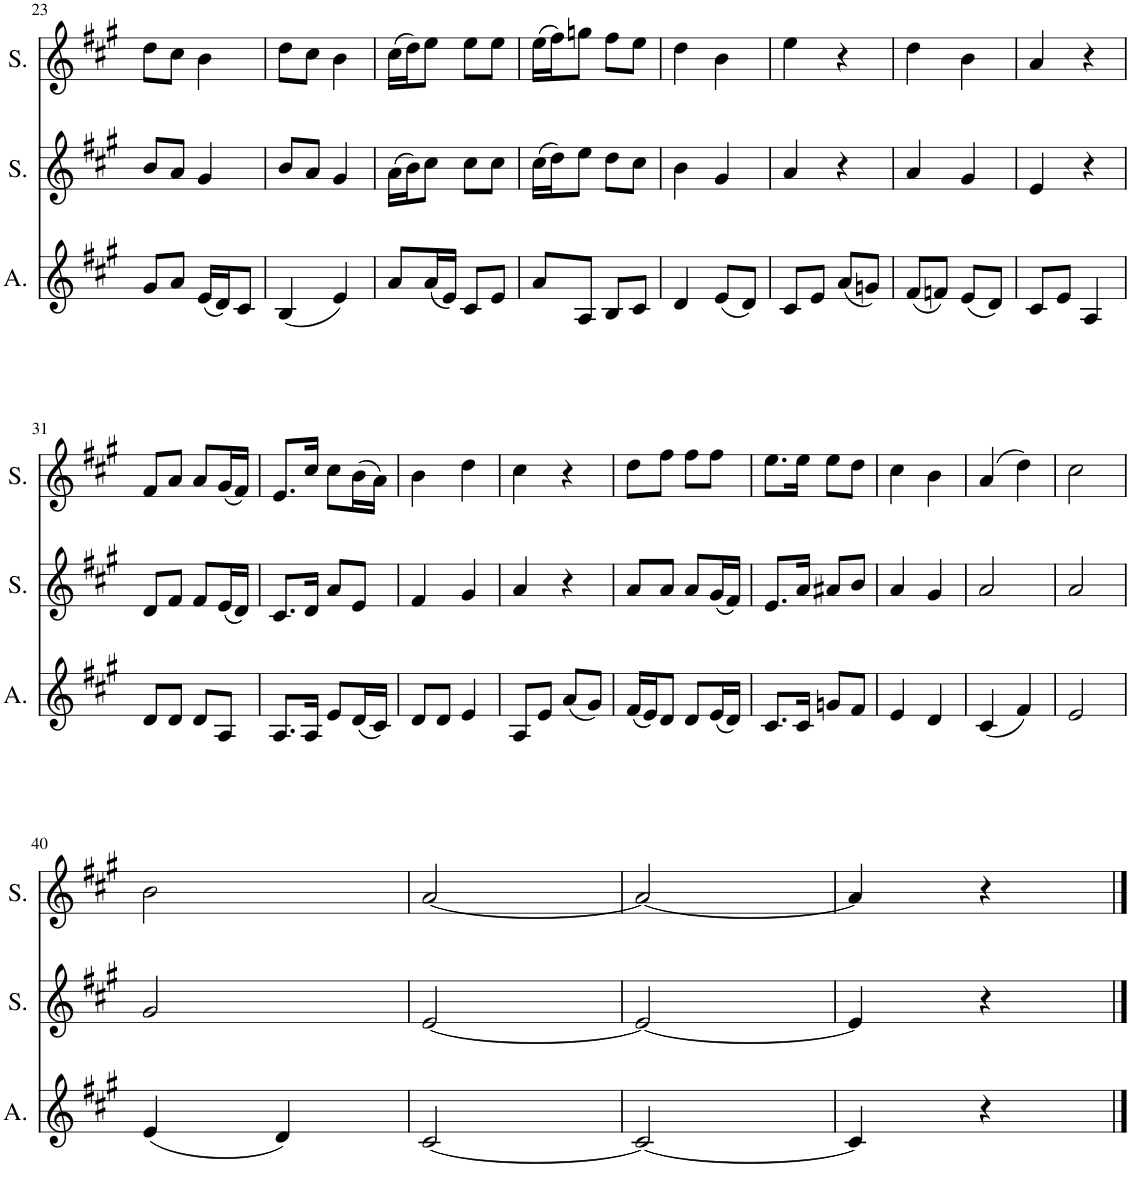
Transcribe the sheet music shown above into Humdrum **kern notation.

**kern	**kern	**kern
*part3	*part2	*part1
*staff3	*staff2	*staff1
*I"Alt	*I"Sopran	*I"Sopran
*I'A.	*I'S.	*I'S.
!!LO:PB:g=z
*clefG2	*clefG2	*clefG2
*k[f#c#g#]	*k[f#c#g#]	*k[f#c#g#]
*M2/4	*M2/4	*M2/4
=23	=23	=23
8g#/L	8b/L	8dd\L
8a/J	8a/J	8cc#\J
(16e/LL	4g#/	4b\
16d/J)	.	.
8c#/J	.	.
=24	=24	=24
(4B/	8b/L	8dd\L
.	8a/J	8cc#\J
4e/)	4g#/	4b\
=25	=25	=25
8a/L	(16a\LL	(16cc#\LL
.	16b\J)	16dd\J)
(16a/L	8cc#\J	8ee\J
16e/JJ)	.	.
8c#/L	8cc#\L	8ee\L
8e/J	8cc#\J	8ee\J
=26	=26	=26
8a/L	(16cc#\LL	(16ee\LL
.	16dd\J)	16ff#\J)
8A/J	8ee\J	8ggn\J
8B/L	8dd\L	8ff#\L
8c#/J	8cc#\J	8ee\J
=27	=27	=27
4d/	4b\	4dd\
(8e/L	4g#/	4b\
8d/J)	.	.
=28	=28	=28
8c#/L	4a/	4ee\
8e/J	.	.
(8a/L	4r	4r
8gn/J)	.	.
=29	=29	=29
(8f#/L	4a/	4dd\
8fn/J)	.	.
(8e/L	4g#/	4b\
8d/J)	.	.
=30	=30	=30
8c#/L	4e/	4a/
8e/J	.	.
4A/	4r	4r
!!LO:LB:g=z
=31	=31	=31
8d/L	8d/L	8f#/L
8d/J	8f#/J	8a/J
8d/L	8f#/L	8a/L
8A/J	(16e/L	(16g#/L
.	16d/JJ)	16f#/JJ)
=32	=32	=32
8.A/L	8.c#/L	8.e/L
16A/Jk	16d/Jk	16cc#/Jk
8e/L	8a/L	8cc#\L
(16d/L	8e/J	(16b\L
16c#/JJ)	.	16a\JJ)
=33	=33	=33
8d/L	4f#/	4b\
8d/J	.	.
4e/	4g#/	4dd\
=34	=34	=34
8A/L	4a/	4cc#\
8e/J	.	.
(8a/L	4r	4r
8g#/J)	.	.
=35	=35	=35
(16f#/LL	8a/L	8dd\L
16e/J)	.	.
8d/J	8a/J	8ff#\J
8d/L	8a/L	8ff#\L
(16e/L	(16g#/L	8ff#\J
16d/JJ)	16f#/JJ)	.
=36	=36	=36
8.c#/L	8.e/L	8.ee\L
16c#/Jk	16a/Jk	16ee\Jk
8gn/L	8a#X/L	8ee\L
8f#/J	8b/J	8dd\J
=37	=37	=37
4e/	4a/	4cc#\
4d/	4g#/	4b\
=38	=38	=38
(4c#/	2a/	(4a/
4f#/)	.	4dd\)
=39	=39	=39
2e/	2a/	2cc#\
!!LO:LB:g=z
=40	=40	=40
(4e/	2g#/	2b\
4d/)	.	.
=41	=41	=41
[2c#/	[2e/	[2a/
=42	=42	=42
2c#/_	2e/_	2a/_
=43	=43	=43
4c#/]	4e/]	4a/]
4r	4r	4r
==	==	==
*-	*-	*-
